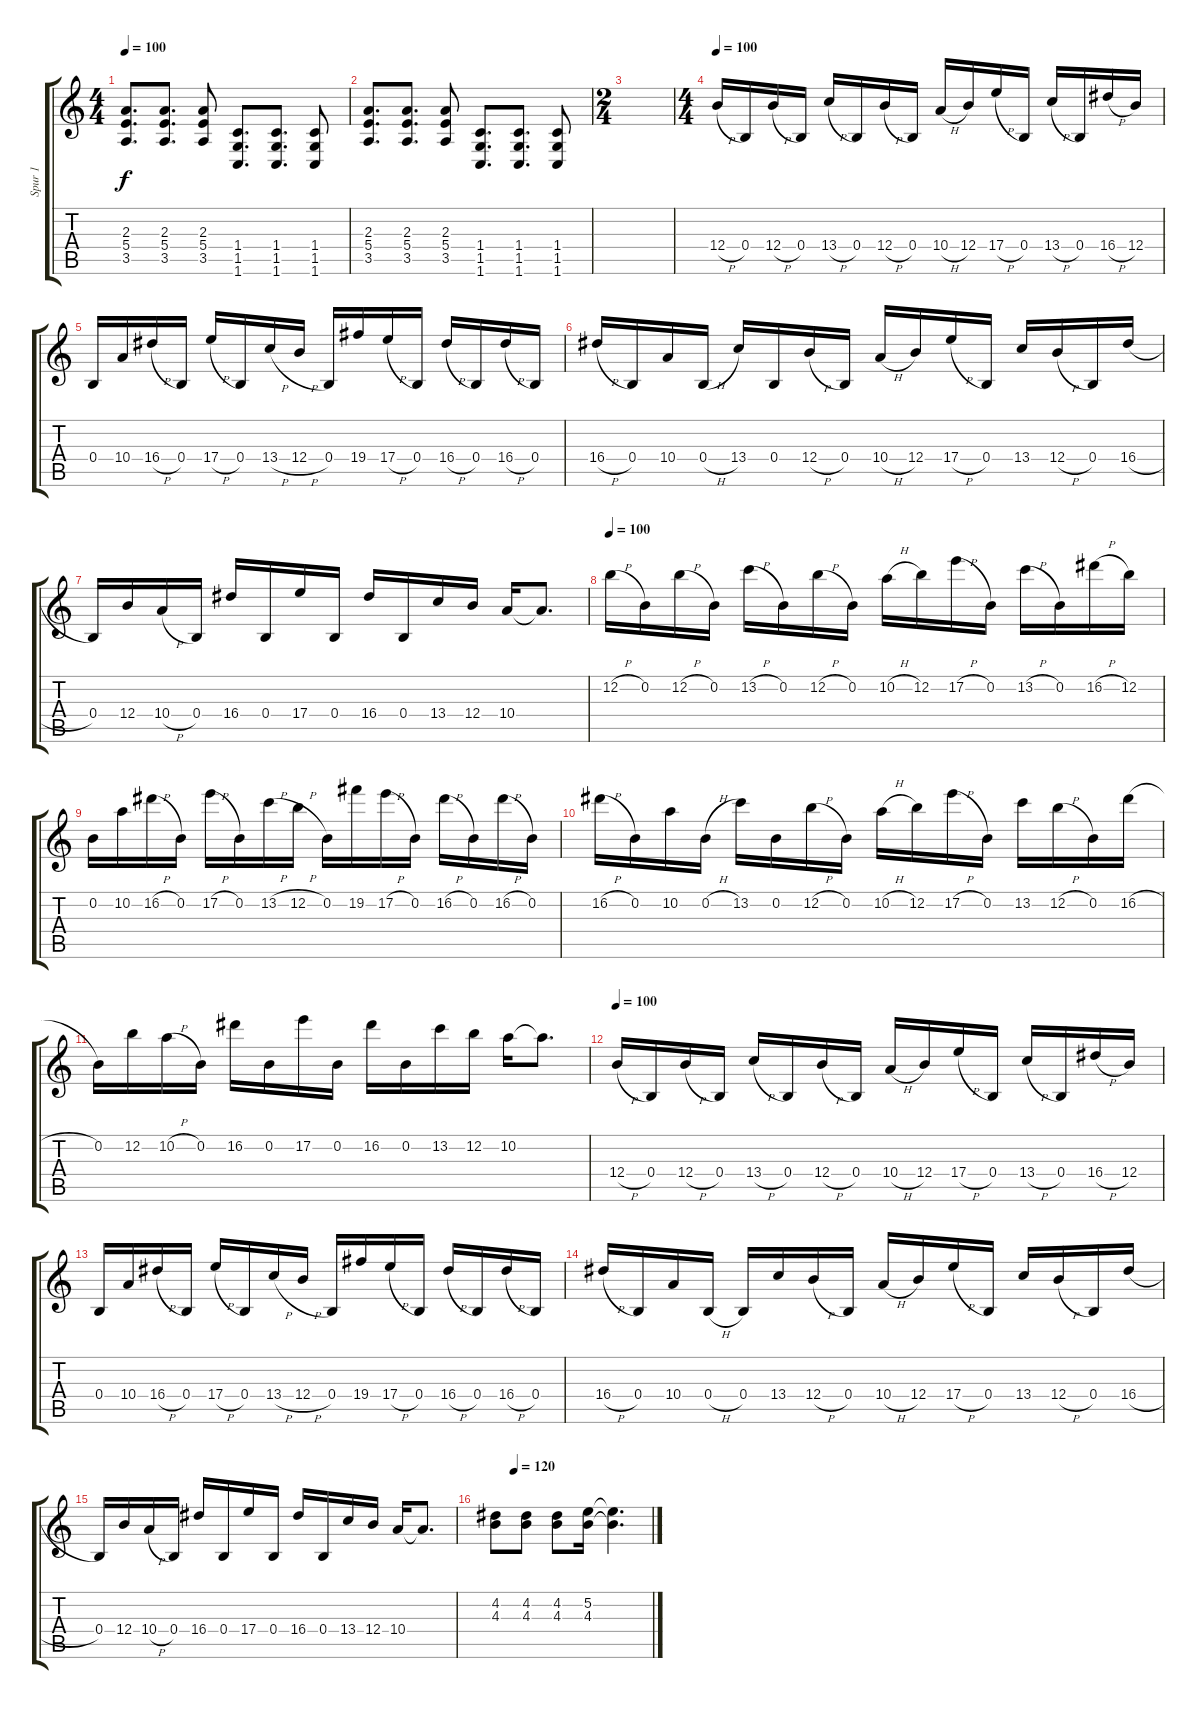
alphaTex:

\track ("Spur 1" "Spur 1") {instrument distortionguitar}
\staff {score tabs}
\tuning (E4 B3 G3 B2 Gb2 B1) {hide}
\ts (4 4)
\tempo 100
\clef g2
\ks c
(2.3 5.4 3.5).8{d dy f} (2.3 5.4 3.5).8{d} (2.3 5.4 3.5).8 (1.4 1.5 1.6).8{d} (1.4 1.5 1.6).8{d} (1.4 1.5 1.6).8 |
(2.3 5.4 3.5).8{d} (2.3 5.4 3.5).8{d} (2.3 5.4 3.5).8 (1.4 1.5 1.6).8{d} (1.4 1.5 1.6).8{d} (1.4 1.5 1.6).8 |
\ts (2 4)
|
\ts (4 4)
\tempo 100
12.4{h}.16{volume 11} 0.4.16 12.4{h}.16 0.4.16 13.4{h}.16 0.4.16 12.4{h}.16 0.4.16 10.4{h}.16 12.4.16 17.4{h}.16 0.4.16 13.4{h}.16 0.4.16 16.4{h}.16 12.4.16 |
0.4.16 10.4.16 16.4{h}.16 0.4.16 17.4{h}.16 0.4.16 13.4{h}.16 12.4{h}.16 0.4.16 19.4.16 17.4{h}.16 0.4.16 16.4{h}.16 0.4.16 16.4{h}.16 0.4.16 |
16.4{h}.16 0.4.16 10.4.16 0.4{h}.16 13.4.16 0.4.16 12.4{h}.16 0.4.16 10.4{h}.16 12.4.16 17.4{h}.16 0.4.16 13.4.16 12.4{h}.16 0.4.16 16.4{h}.16 |
0.4.16 12.4.16 10.4{h}.16 0.4.16 16.4.16 0.4.16 17.4.16 0.4.16 16.4.16 0.4.16 13.4.16 12.4.16 10.4.16 10.4{t}.8{d} |
\tempo 100
12.2{h}.16{volume 11} 0.2.16 12.2{h}.16 0.2.16 13.2{h}.16 0.2.16 12.2{h}.16 0.2.16 10.2{h}.16 12.2.16 17.2{h}.16 0.2.16 13.2{h}.16 0.2.16 16.2{h}.16 12.2.16 |
0.2.16 10.2.16 16.2{h}.16 0.2.16 17.2{h}.16 0.2.16 13.2{h}.16 12.2{h}.16 0.2.16 19.2.16 17.2{h}.16 0.2.16 16.2{h}.16 0.2.16 16.2{h}.16 0.2.16 |
16.2{h}.16 0.2.16 10.2.16 0.2{h}.16 13.2.16 0.2.16 12.2{h}.16 0.2.16 10.2{h}.16 12.2.16 17.2{h}.16 0.2.16 13.2.16 12.2{h}.16 0.2.16 16.2{h}.16 |
0.2.16 12.2.16 10.2{h}.16 0.2.16 16.2.16 0.2.16 17.2.16 0.2.16 16.2.16 0.2.16 13.2.16 12.2.16 10.2.16 10.2{t}.8{d} |
\tempo 100
12.4{h}.16{volume 11} 0.4.16 12.4{h}.16 0.4.16 13.4{h}.16 0.4.16 12.4{h}.16 0.4.16 10.4{h}.16 12.4.16 17.4{h}.16 0.4.16 13.4{h}.16 0.4.16 16.4{h}.16 12.4.16 |
0.4.16 10.4.16 16.4{h}.16 0.4.16 17.4{h}.16 0.4.16 13.4{h}.16 12.4{h}.16 0.4.16 19.4.16 17.4{h}.16 0.4.16 16.4{h}.16 0.4.16 16.4{h}.16 0.4.16 |
16.4{h}.16 0.4.16 10.4.16 0.4{h}.16 0.4.16 13.4.16 12.4{h}.16 0.4.16 10.4{h}.16 12.4.16 17.4{h}.16 0.4.16 13.4.16 12.4{h}.16 0.4.16 16.4{h}.16 |
0.4.16 12.4.16 10.4{h}.16 0.4.16 16.4.16 0.4.16 17.4.16 0.4.16 16.4.16 0.4.16 13.4.16 12.4.16 10.4.16 10.4{t}.8{d} |
\tempo (120 0.125)
(4.2 4.3).8 (4.2 4.3).8 (4.2 4.3).8 (5.2 4.3).16 (5.2{t} 4.3{t}).4{d}
